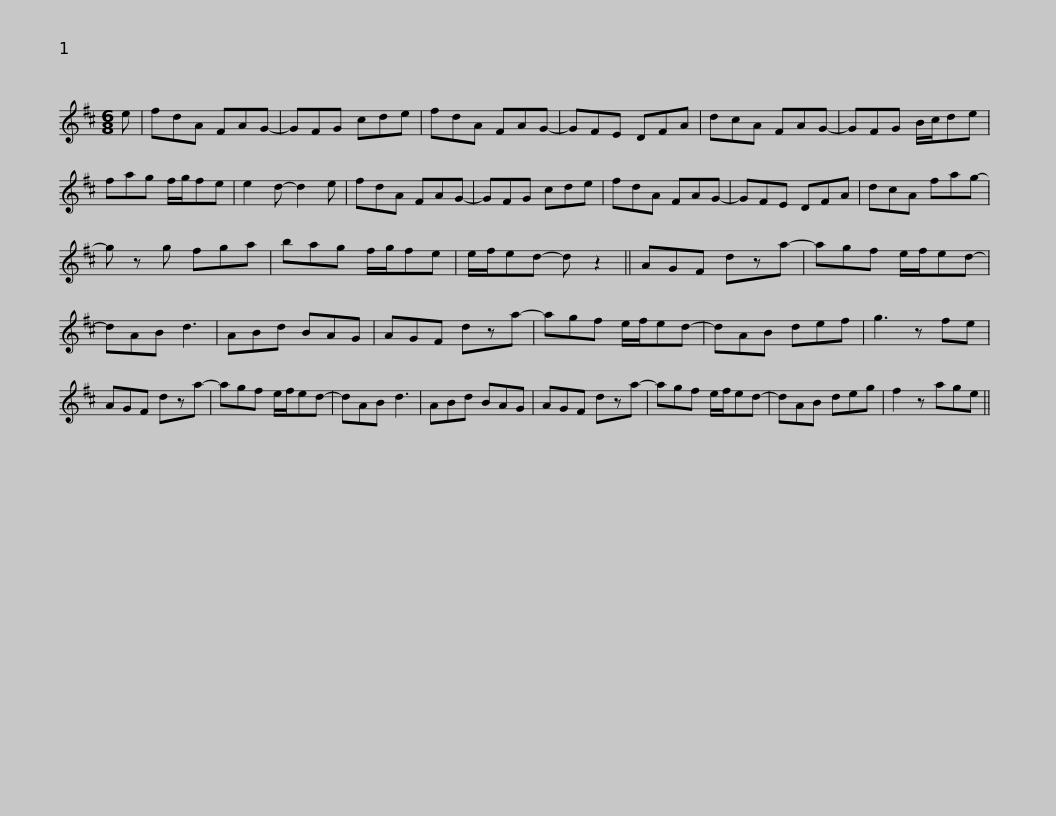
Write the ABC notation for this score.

X:1
L:1/8
M:6/8
I:linebreak $
K:D
V:1 treble
V:1
 e | fdA FAG- | GFG cde | fdA FAG- | GFE DFA | %5
 dcA FAG- | GFG B/c/de | fag f/g/fe |$ e2 d- d2 e | fdA FAG- | %10
 GFG cde | fdA FAG- | GFE DFA | dcA fag- | g z g fga |$ %15
 bag f/g/fe | e/f/ed- d z2 || AGF dza- | agf e/f/ed- | dAB d3 | %20
 ABd BAG | AGF dza- |$ agf e/f/ed- | dAB def | g3 z fe | %25
 AGF dza- | agf e/f/ed- | dAB d3 | ABd BAG |$ AGF dza- | %30
 agf e/f/ed- | dAB deg | f2 z age || %33
